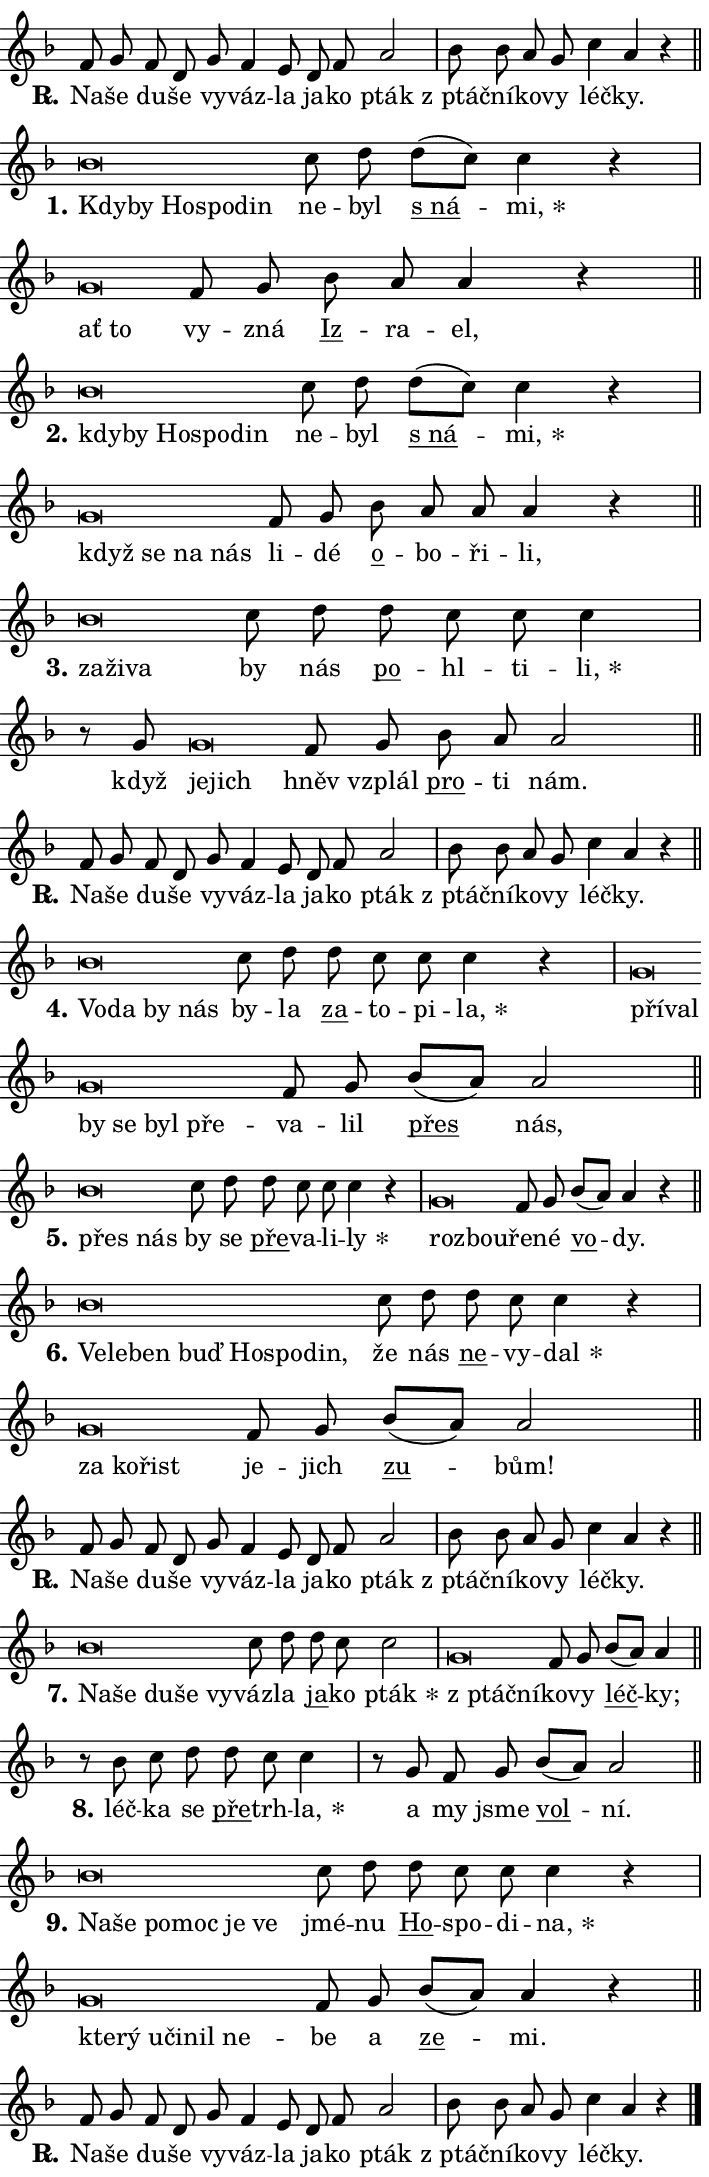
\version "2.24.0"
\header { tagline = "" }
\paper {
  indent = 0\cm
  top-margin = 0\cm
  right-margin = 0.13\cm % to fit lyric hyphens
  bottom-margin = 0\cm
  left-margin = 0\cm
  paper-width = 12\cm
  page-breaking = #ly:one-page-breaking
  system-system-spacing.basic-distance = #11
  score-system-spacing.basic-distance = #11
  ragged-last = ##f
}


%% Author: Thomas Morley
%% https://lists.gnu.org/archive/html/lilypond-user/2020-05/msg00002.html
#(define (line-position grob)
"Returns position of @var[grob} in current system:
   @code{'start}, if at first time-step
   @code{'end}, if at last time-step
   @code{'middle} otherwise
"
  (let* ((col (ly:item-get-column grob))
         (ln (ly:grob-object col 'left-neighbor))
         (rn (ly:grob-object col 'right-neighbor))
         (col-to-check-left (if (ly:grob? ln) ln col))
         (col-to-check-right (if (ly:grob? rn) rn col))
         (break-dir-left
           (and
             (ly:grob-property col-to-check-left 'non-musical #f)
             (ly:item-break-dir col-to-check-left)))
         (break-dir-right
           (and
             (ly:grob-property col-to-check-right 'non-musical #f)
             (ly:item-break-dir col-to-check-right))))
        (cond ((eqv? 1 break-dir-left) 'start)
              ((eqv? -1 break-dir-right) 'end)
              (else 'middle))))

#(define (tranparent-at-line-position vctor)
  (lambda (grob)
  "Relying on @code{line-position} select the relevant enry from @var{vctor}.
Used to determine transparency,"
    (case (line-position grob)
      ((end) (not (vector-ref vctor 0)))
      ((middle) (not (vector-ref vctor 1)))
      ((start) (not (vector-ref vctor 2))))))

noteHeadBreakVisibility =
#(define-music-function (break-visibility)(vector?)
"Makes @code{NoteHead}s transparent relying on @var{break-visibility}"
#{
  \override NoteHead.transparent =
    #(tranparent-at-line-position break-visibility)
#})

#(define delete-ledgers-for-transparent-note-heads
  (lambda (grob)
    "Reads whether a @code{NoteHead} is transparent.
If so this @code{NoteHead} is removed from @code{'note-heads} from
@var{grob}, which is supposed to be @code{LedgerLineSpanner}.
As a result ledgers are not printed for this @code{NoteHead}"
    (let* ((nhds-array (ly:grob-object grob 'note-heads))
           (nhds-list
             (if (ly:grob-array? nhds-array)
                 (ly:grob-array->list nhds-array)
                 '()))
           ;; Relies on the transparent-property being done before
           ;; Staff.LedgerLineSpanner.after-line-breaking is executed.
           ;; This is fragile ...
           (to-keep
             (remove
               (lambda (nhd)
                 (ly:grob-property nhd 'transparent #f))
               nhds-list)))
      ;; TODO find a better method to iterate over grob-arrays, similiar
      ;; to filter/remove etc for lists
      ;; For now rebuilt from scratch
      (set! (ly:grob-object grob 'note-heads)  '())
      (for-each
        (lambda (nhd)
          (ly:pointer-group-interface::add-grob grob 'note-heads nhd))
        to-keep))))

squashNotes = {
  \override NoteHead.X-extent = #'(-0.2 . 0.2)
  \override NoteHead.Y-extent = #'(-0.75 . 0)
  \override NoteHead.stencil =
    #(lambda (grob)
       (let ((pos (ly:grob-property grob 'staff-position)))
         (begin
           (if (< pos -7) (display "ERROR: Lower brevis then expected\n") (display ""))
           (if (<= pos -6) ly:text-interface::print ly:note-head::print))))
}
unSquashNotes = {
  \revert NoteHead.X-extent
  \revert NoteHead.Y-extent
  \revert NoteHead.stencil
}

hideNotes = \noteHeadBreakVisibility #begin-of-line-visible
unHideNotes = \noteHeadBreakVisibility #all-visible

% work-around for resetting accidentals
% https://lilypond.org/doc/v2.23/Documentation/notation/displaying-rhythms#unmetered-music
cadenzaMeasure = {
  \cadenzaOff
  \partial 1024 s1024
  \cadenzaOn
}

#(define-markup-command (accent layout props text) (markup?)
  "Underline accented syllable"
  (interpret-markup layout props
    #{\markup \override #'(offset . 4.3) \underline { #text }#}))

responsum = \markup \concat {
  "R" \hspace #-1.05 \path #0.1 #'((moveto 0 0.07) (lineto 0.9 0.8)) \hspace #0.05 "."
}

spaceSize = #0.6828661417322834 % exact space size for TeX Gyre Schola

\layout {
  \context {
    \Staff
    \remove "Time_signature_engraver"
    \override LedgerLineSpanner.after-line-breaking = #delete-ledgers-for-transparent-note-heads
  }
  \context {
    \Lyrics {
      \override LyricSpace.minimum-distance = \spaceSize
      \override LyricText.font-name = #"TeX Gyre Schola"
      \override LyricText.font-size = 1
      \override StanzaNumber.font-name = #"TeX Gyre Schola Bold"
      \override StanzaNumber.font-size = 1
    }
  }
  \context {
    \Score 
    \override NoteHead.text =
      #(lambda (grob) 
        (let ((pos (ly:grob-property grob 'staff-position)))
          #{\markup {
            \combine
              \halign #-0.55 \raise #(if (= pos -6) 0 0.5) \override #'(thickness . 2) \draw-line #'(3.2 . 0)
              \musicglyph "noteheads.sM1"
          }#}))
  }
}

% magnetic-lyrics.ily
%
%   written by
%     Jean Abou Samra <jean@abou-samra.fr>
%     Werner Lemberg <wl@gnu.org>
%
%   adapted by
%     Jiri Hon <jiri.hon@gmail.com>
%
% Version 2022-Apr-15

% https://www.mail-archive.com/lilypond-user@gnu.org/msg149350.html

#(define (Left_hyphen_pointer_engraver context)
   "Collect syllable-hyphen-syllable occurrences in lyrics and store
them in properties.  This engraver only looks to the left.  For
example, if the lyrics input is @code{foo -- bar}, it does the
following.

@itemize @bullet
@item
Set the @code{text} property of the @code{LyricHyphen} grob between
@q{foo} and @q{bar} to @code{foo}.

@item
Set the @code{left-hyphen} property of the @code{LyricText} grob with
text @q{foo} to the @code{LyricHyphen} grob between @q{foo} and
@q{bar}.
@end itemize

Use this auxiliary engraver in combination with the
@code{lyric-@/text::@/apply-@/magnetic-@/offset!} hook."
   (let ((hyphen #f)
         (text #f))
     (make-engraver
      (acknowledgers
       ((lyric-syllable-interface engraver grob source-engraver)
        (set! text grob)))
      (end-acknowledgers
       ((lyric-hyphen-interface engraver grob source-engraver)
        ;(when (not (grob::has-interface grob 'lyric-space-interface))
          (set! hyphen grob)));)
      ((stop-translation-timestep engraver)
       (when (and text hyphen)
         (ly:grob-set-object! text 'left-hyphen hyphen))
       (set! text #f)
       (set! hyphen #f)))))

#(define (lyric-text::apply-magnetic-offset! grob)
   "If the space between two syllables is less than the value in
property @code{LyricText@/.details@/.squash-threshold}, move the right
syllable to the left so that it gets concatenated with the left
syllable.

Use this function as a hook for
@code{LyricText@/.after-@/line-@/breaking} if the
@code{Left_@/hyphen_@/pointer_@/engraver} is active."
   (let ((hyphen (ly:grob-object grob 'left-hyphen #f)))
     (when hyphen
       (let ((left-text (ly:spanner-bound hyphen LEFT)))
         (when (grob::has-interface left-text 'lyric-syllable-interface)
           (let* ((common (ly:grob-common-refpoint grob left-text X))
                  (this-x-ext (ly:grob-extent grob common X))
                  (left-x-ext
                   (begin
                     ;; Trigger magnetism for left-text.
                     (ly:grob-property left-text 'after-line-breaking)
                     (ly:grob-extent left-text common X)))
                  ;; `delta` is the gap width between two syllables.
                  (delta (- (interval-start this-x-ext)
                            (interval-end left-x-ext)))
                  (details (ly:grob-property grob 'details))
                  (threshold (assoc-get 'squash-threshold details 0.2)))
             (when (< delta threshold)
               (let* (;; We have to manipulate the input text so that
                      ;; ligatures crossing syllable boundaries are not
                      ;; disabled.  For languages based on the Latin
                      ;; script this is essentially a beautification.
                      ;; However, for non-Western scripts it can be a
                      ;; necessity.
                      (lt (ly:grob-property left-text 'text))
                      (rt (ly:grob-property grob 'text))
                      (is-space (grob::has-interface hyphen 'lyric-space-interface))
                      (space (if is-space " " ""))
                      (extra-delta (if is-space spaceSize 0))
                      ;; Append new syllable.
                      (ltrt-space (if (and (string? lt) (string? rt))
                                (string-append lt space rt)
                                (make-concat-markup (list lt space rt))))
                      ;; Right-align `ltrt` to the right side.
                      (ltrt-space-markup (grob-interpret-markup
                               grob
                               (make-translate-markup
                                (cons (interval-length this-x-ext) 0)
                                (make-right-align-markup ltrt-space)))))
                 (begin
                   ;; Don't print `left-text`.
                   (ly:grob-set-property! left-text 'stencil #f)
                   ;; Set text and stencil (which holds all collected
                   ;; syllables so far) and shift it to the left.
                   (ly:grob-set-property! grob 'text ltrt-space)
                   (ly:grob-set-property! grob 'stencil ltrt-space-markup)
                   (ly:grob-translate-axis! grob (- (- delta extra-delta)) X))))))))))


#(define (lyric-hyphen::displace-bounds-first grob)
   ;; Make very sure this callback isn't triggered too early.
   (let ((left (ly:spanner-bound grob LEFT))
         (right (ly:spanner-bound grob RIGHT)))
     (ly:grob-property left 'after-line-breaking)
     (ly:grob-property right 'after-line-breaking)
     (ly:lyric-hyphen::print grob)))

squashThreshold = #0.4

\layout {
  \context {
    \Lyrics
    \consists #Left_hyphen_pointer_engraver
    \override LyricText.after-line-breaking =
      #lyric-text::apply-magnetic-offset!
    \override LyricHyphen.stencil = #lyric-hyphen::displace-bounds-first
    \override LyricText.details.squash-threshold = \squashThreshold
    \override LyricHyphen.minimum-distance = 0
    \override LyricHyphen.minimum-length = \squashThreshold
  }
}

squashText = \override LyricText.details.squash-threshold = 9999
unSquashText = \override LyricText.details.squash-threshold = \squashThreshold

leftText = \override LyricText.self-alignment-X = #LEFT
unLeftText = \revert LyricText.self-alignment-X

starOffset = #(lambda (grob) 
                (let ((x_offset (ly:self-alignment-interface::aligned-on-x-parent grob)))
                  (if (= x_offset 0) 0 (+ x_offset 1.2))))

star = #(define-music-function (syllable)(string?)
"Append star separator at the end of a syllable"
#{
  \once \override LyricText.X-offset = #starOffset
  \lyricmode { \markup {
    #syllable
    \override #'((font-name . "TeX Gyre Schola Bold")) \hspace #0.2 \lower #0.65 \larger "*"
  } }
#})

starAccent = #(define-music-function (syllable)(string?)
"Append star separator at the end of a syllable and make accent"
#{
  \once \override LyricText.X-offset = #starOffset
  \lyricmode { \markup {
    \accent #syllable
    \override #'((font-name . "TeX Gyre Schola Bold")) \hspace #0.2 \lower #0.65 \larger "*"
  } }
#})

breath = #(define-music-function (syllable)(string?)
"Append breathing indicator at the end of a syllable"
#{
  \lyricmode { \markup { #syllable "+" } }
#})

optionalBreath = #(define-music-function (syllable)(string?)
"Append optional breathing indicator at the end of a syllable"
#{
  \lyricmode { \markup { #syllable "(+)" } }
#})


\score {
    <<
        \new Voice = "melody" { \cadenzaOn \key f \major \relative { f'8 g f d g f4 e8 \bar "" d f a2 \cadenzaMeasure \bar "|" bes8 bes a g \bar "" c4 a r \cadenzaMeasure \bar "||" \break } }
        \new Lyrics \lyricsto "melody" { \lyricmode { \set stanza = \responsum
Na -- še du -- še vy -- váz -- la ja -- ko pták "z ptáč" -- ní -- ko -- vy léč -- ky. } }
    >>
    \layout {}
}

\score {
    <<
        \new Voice = "melody" { \cadenzaOn \key f \major \relative { \squashNotes bes'\breve*1/16 \hideNotes \breve*1/16 \bar "" \breve*1/16 \bar "" \breve*1/16 \breve*1/16 \bar "" \unHideNotes \unSquashNotes c8 d \bar "" d[( c)] c4 r \cadenzaMeasure \bar "|" \squashNotes g\breve*1/16 \hideNotes \breve*1/16 \bar "" \unHideNotes \unSquashNotes f8 g \bar "" bes a a4 r \cadenzaMeasure \bar "||" \break } }
        \new Lyrics \lyricsto "melody" { \lyricmode { \set stanza = "1."
\leftText Kdy -- \squashText by Ho -- spo -- din \unLeftText \unSquashText ne -- byl \markup \accent "s ná" -- \star mi, \leftText ať \squashText to \unLeftText \unSquashText vy -- zná \markup \accent Iz -- ra -- el, } }
    >>
    \layout {}
}

\score {
    <<
        \new Voice = "melody" { \cadenzaOn \key f \major \relative { \squashNotes bes'\breve*1/16 \hideNotes \breve*1/16 \bar "" \breve*1/16 \bar "" \breve*1/16 \breve*1/16 \bar "" \unHideNotes \unSquashNotes c8 d \bar "" d[( c)] c4 r \cadenzaMeasure \bar "|" \squashNotes g\breve*1/16 \hideNotes \breve*1/16 \bar "" \breve*1/16 \breve*1/16 \bar "" \unHideNotes \unSquashNotes f8 g \bar "" bes a a a4 r \cadenzaMeasure \bar "||" \break } }
        \new Lyrics \lyricsto "melody" { \lyricmode { \set stanza = "2."
\leftText kdy -- \squashText by Ho -- spo -- din \unLeftText \unSquashText ne -- byl \markup \accent "s ná" -- \star mi, \leftText když \squashText se na nás \unLeftText \unSquashText li -- dé \markup \accent o -- bo -- ři -- li, } }
    >>
    \layout {}
}

\score {
    <<
        \new Voice = "melody" { \cadenzaOn \key f \major \relative { \squashNotes bes'\breve*1/16 \hideNotes \breve*1/16 \breve*1/16 \bar "" \unHideNotes \unSquashNotes c8 d \bar "" d c c c4 \cadenzaMeasure \bar "|" r8 g8 \squashNotes g\breve*1/16 \hideNotes \breve*1/16 \bar "" \unHideNotes \unSquashNotes f8 g \bar "" bes a a2 \cadenzaMeasure \bar "||" \break } }
        \new Lyrics \lyricsto "melody" { \lyricmode { \set stanza = "3."
\leftText za -- \squashText ži -- va \unLeftText \unSquashText by nás \markup \accent po -- hl -- ti -- \star li, když \leftText je -- \squashText jich \unLeftText \unSquashText hněv vzplál \markup \accent pro -- ti nám. } }
    >>
    \layout {}
}

\score {
    <<
        \new Voice = "melody" { \cadenzaOn \key f \major \relative { f'8 g f d g f4 e8 \bar "" d f a2 \cadenzaMeasure \bar "|" bes8 bes a g \bar "" c4 a r \cadenzaMeasure \bar "||" \break } }
        \new Lyrics \lyricsto "melody" { \lyricmode { \set stanza = \responsum
Na -- še du -- še vy -- váz -- la ja -- ko pták "z ptáč" -- ní -- ko -- vy léč -- ky. } }
    >>
    \layout {}
}

\score {
    <<
        \new Voice = "melody" { \cadenzaOn \key f \major \relative { \squashNotes bes'\breve*1/16 \hideNotes \breve*1/16 \bar "" \breve*1/16 \breve*1/16 \bar "" \unHideNotes \unSquashNotes c8 d \bar "" d c c c4 r \cadenzaMeasure \bar "|" \squashNotes g\breve*1/16 \hideNotes \breve*1/16 \bar "" \breve*1/16 \bar "" \breve*1/16 \bar "" \breve*1/16 \breve*1/16 \bar "" \unHideNotes \unSquashNotes f8 g \bar "" bes[( a)] a2 \cadenzaMeasure \bar "||" \break } }
        \new Lyrics \lyricsto "melody" { \lyricmode { \set stanza = "4."
\leftText Vo -- \squashText da by nás \unLeftText \unSquashText by -- la \markup \accent za -- to -- pi -- \star la, \leftText pří -- \squashText val by se byl pře -- \unLeftText \unSquashText va -- lil \markup \accent přes nás, } }
    >>
    \layout {}
}

\score {
    <<
        \new Voice = "melody" { \cadenzaOn \key f \major \relative { \squashNotes bes'\breve*1/16 \hideNotes \breve*1/16 \bar "" \unHideNotes \unSquashNotes c8 d \bar "" d c c c4 r \cadenzaMeasure \bar "|" \squashNotes g\breve*1/16 \hideNotes \breve*1/16 \bar "" \unHideNotes \unSquashNotes f8 g \bar "" bes[( a)] a4 r \cadenzaMeasure \bar "||" \break } }
        \new Lyrics \lyricsto "melody" { \lyricmode { \set stanza = "5."
\leftText přes \squashText nás \unLeftText \unSquashText by se \markup \accent pře -- va -- li -- \star ly \leftText roz -- \squashText bou -- \unLeftText \unSquashText ře -- né \markup \accent vo -- dy. } }
    >>
    \layout {}
}

\score {
    <<
        \new Voice = "melody" { \cadenzaOn \key f \major \relative { \squashNotes bes'\breve*1/16 \hideNotes \breve*1/16 \bar "" \breve*1/16 \bar "" \breve*1/16 \bar "" \breve*1/16 \bar "" \breve*1/16 \breve*1/16 \bar "" \unHideNotes \unSquashNotes c8 d \bar "" d c c4 r \cadenzaMeasure \bar "|" \squashNotes g\breve*1/16 \hideNotes \breve*1/16 \breve*1/16 \bar "" \unHideNotes \unSquashNotes f8 g \bar "" bes[( a)] a2 \cadenzaMeasure \bar "||" \break } }
        \new Lyrics \lyricsto "melody" { \lyricmode { \set stanza = "6."
\leftText Ve -- \squashText le -- ben buď Ho -- spo -- din, \unLeftText \unSquashText že nás \markup \accent ne -- vy -- \star dal \leftText za \squashText ko -- řist \unLeftText \unSquashText je -- jich \markup \accent zu -- bům! } }
    >>
    \layout {}
}

\score {
    <<
        \new Voice = "melody" { \cadenzaOn \key f \major \relative { f'8 g f d g f4 e8 \bar "" d f a2 \cadenzaMeasure \bar "|" bes8 bes a g \bar "" c4 a r \cadenzaMeasure \bar "||" \break } }
        \new Lyrics \lyricsto "melody" { \lyricmode { \set stanza = \responsum
Na -- še du -- še vy -- váz -- la ja -- ko pták "z ptáč" -- ní -- ko -- vy léč -- ky. } }
    >>
    \layout {}
}

\score {
    <<
        \new Voice = "melody" { \cadenzaOn \key f \major \relative { \squashNotes bes'\breve*1/16 \hideNotes \breve*1/16 \bar "" \breve*1/16 \bar "" \breve*1/16 \breve*1/16 \bar "" \unHideNotes \unSquashNotes c8 d \bar "" d c c2 \cadenzaMeasure \bar "|" \squashNotes g\breve*1/16 \hideNotes \breve*1/16 \bar "" \unHideNotes \unSquashNotes f8 g \bar "" bes[( a)] a4 \cadenzaMeasure \bar "||" \break } }
        \new Lyrics \lyricsto "melody" { \lyricmode { \set stanza = "7."
\leftText Na -- \squashText še du -- še vy -- \unLeftText \unSquashText váz -- la \markup \accent ja -- ko \star pták \leftText "z ptáč" -- \squashText ní -- \unLeftText \unSquashText ko -- vy \markup \accent léč -- ky; } }
    >>
    \layout {}
}

\score {
    <<
        \new Voice = "melody" { \cadenzaOn \key f \major \relative { r8 bes' c8 d \bar "" d c c4 \cadenzaMeasure \bar "|" r8 g8 f8 g \bar "" bes[( a)] a2 \cadenzaMeasure \bar "||" \break } }
        \new Lyrics \lyricsto "melody" { \lyricmode { \set stanza = "8."
léč -- ka se \markup \accent pře -- trh -- \star la, a my jsme \markup \accent vol -- ní. } }
    >>
    \layout {}
}

\score {
    <<
        \new Voice = "melody" { \cadenzaOn \key f \major \relative { \squashNotes bes'\breve*1/16 \hideNotes \breve*1/16 \bar "" \breve*1/16 \bar "" \breve*1/16 \bar "" \breve*1/16 \breve*1/16 \bar "" \unHideNotes \unSquashNotes c8 d \bar "" d c c c4 r \cadenzaMeasure \bar "|" \squashNotes g\breve*1/16 \hideNotes \breve*1/16 \bar "" \breve*1/16 \bar "" \breve*1/16 \bar "" \breve*1/16 \breve*1/16 \bar "" \unHideNotes \unSquashNotes f8 g \bar "" bes[( a)] a4 r \cadenzaMeasure \bar "||" \break } }
        \new Lyrics \lyricsto "melody" { \lyricmode { \set stanza = "9."
\leftText Na -- \squashText še po -- moc je ve \unLeftText \unSquashText jmé -- nu \markup \accent Ho -- spo -- di -- \star na, \leftText kte -- \squashText rý u -- či -- nil ne -- \unLeftText \unSquashText be a \markup \accent ze -- mi. } }
    >>
    \layout {}
}

\score {
    <<
        \new Voice = "melody" { \cadenzaOn \key f \major \relative { f'8 g f d g f4 e8 \bar "" d f a2 \cadenzaMeasure \bar "|" bes8 bes a g \bar "" c4 a r \cadenzaMeasure \bar "||" \break } \bar "|." }
        \new Lyrics \lyricsto "melody" { \lyricmode { \set stanza = \responsum
Na -- še du -- še vy -- váz -- la ja -- ko pták "z ptáč" -- ní -- ko -- vy léč -- ky. } }
    >>
    \layout {}
}
